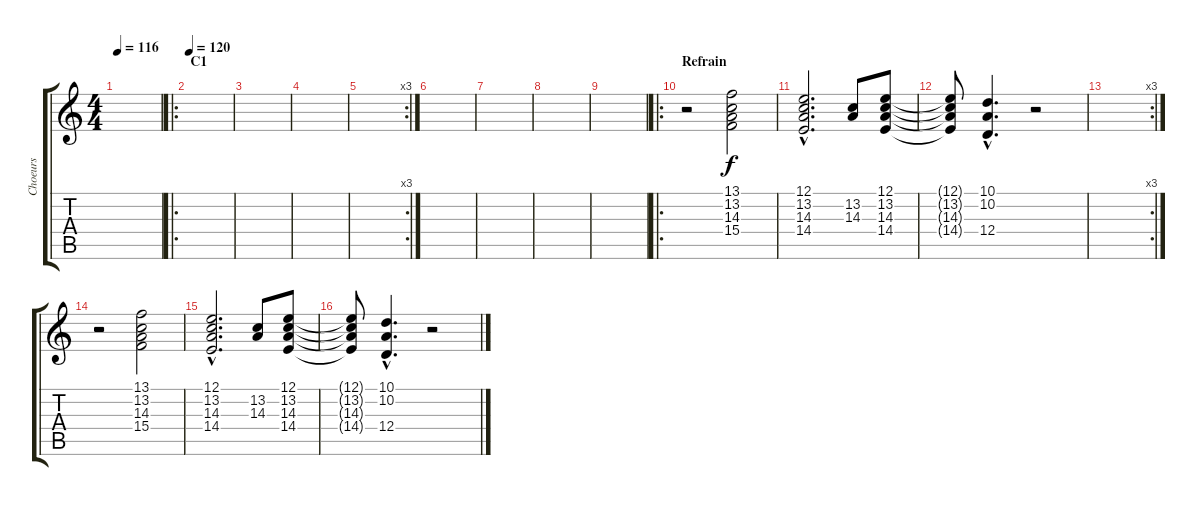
\track ("Choeurs" "Choeurs") {instrument lead6voice}
\staff {score tabs}
\tuning (E4 B3 G3 D3 A2 E2) {hide}
\ts (4 4)
\tempo 116
\tempo 130
\tempo 116
\clef g2
\ks c
|
\ro
\section ("" "C1")
\tempo 120
|
|
|
\rc 3
|
|
|
|
|
\ro
\section ("" "Refrain")
r.2 (13.1 13.2 14.3 15.4).2 |
(12.1{hac} 13.2{hac} 14.3{hac} 14.4{hac}).2{d} (13.2 14.3).8 (12.1 13.2 14.3 14.4).8 |
(12.1{t} 13.2{t} 14.3{t} 14.4{t}).8 (10.1{hac} 10.2{hac} 12.4{hac}).4{d} r.2 |
\rc 3
|
r.2 (13.1 13.2 14.3 15.4).2 |
(12.1{hac} 13.2{hac} 14.3{hac} 14.4{hac}).2{d} (13.2 14.3).8 (12.1 13.2 14.3 14.4).8 |
(12.1{t} 13.2{t} 14.3{t} 14.4{t}).8 (10.1{hac} 10.2{hac} 12.4{hac}).4{d} r.2
